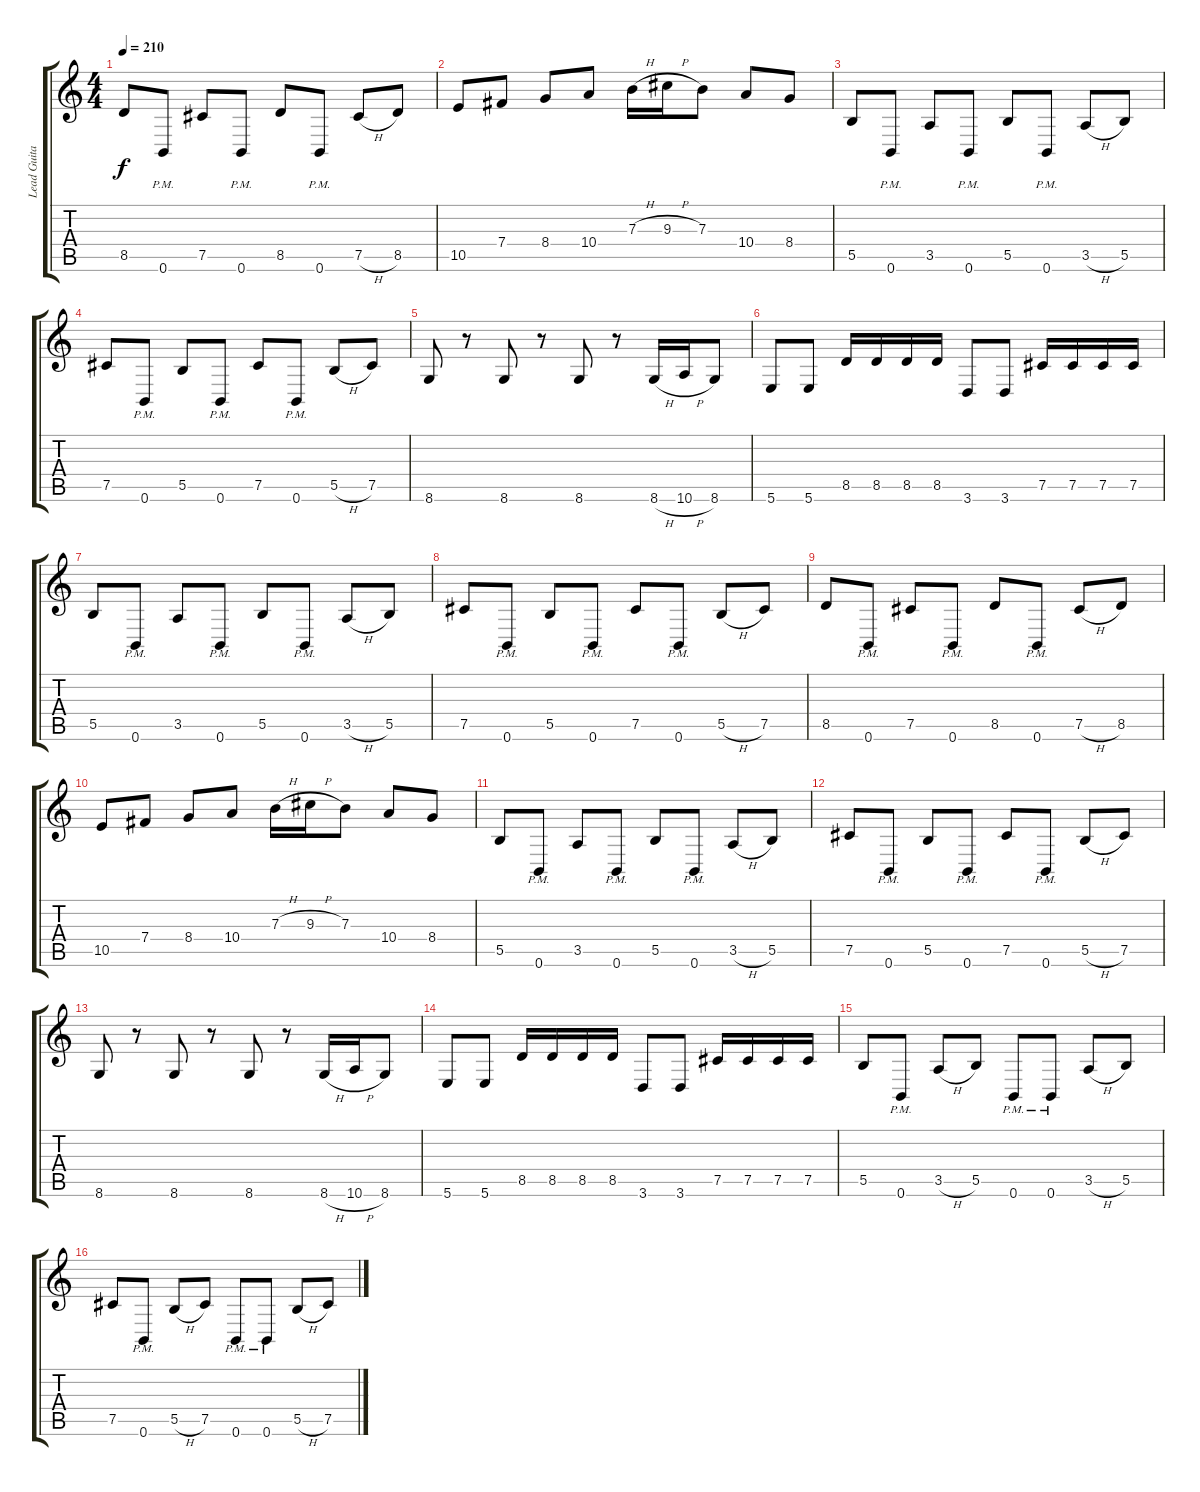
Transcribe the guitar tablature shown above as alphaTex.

\track ("Lead Guitar - Kevin" "Lead Guita") {instrument distortionguitar}
\staff {score tabs}
\tuning (Db4 Ab3 E3 B2 Gb2 B1) {hide}
\ts (4 4)
\tempo 210
\clef g2
\ks c
8.5.8{dy f} 0.6{pm}.8 7.5.8 0.6{pm}.8 8.5.8 0.6{pm}.8 7.5{h}.8 8.5.8 |
10.5.8 7.4.8 8.4.8 10.4.8 7.3{h}.16 9.3{h}.16 7.3.8 10.4.8 8.4.8 |
5.5.8 0.6{pm}.8 3.5.8 0.6{pm}.8 5.5.8 0.6{pm}.8 3.5{h}.8 5.5.8 |
7.5.8 0.6{pm}.8 5.5.8 0.6{pm}.8 7.5.8 0.6{pm}.8 5.5{h}.8 7.5.8 |
8.6.8 r.8 8.6.8 r.8 8.6.8 r.8 8.6{h}.16 10.6{h}.16 8.6.8 |
5.6.8 5.6.8 8.5.16 8.5.16 8.5.16 8.5.16 3.6.8 3.6.8 7.5.16 7.5.16 7.5.16 7.5.16 |
5.5.8 0.6{pm}.8 3.5.8 0.6{pm}.8 5.5.8 0.6{pm}.8 3.5{h}.8 5.5.8 |
7.5.8 0.6{pm}.8 5.5.8 0.6{pm}.8 7.5.8 0.6{pm}.8 5.5{h}.8 7.5.8 |
8.5.8 0.6{pm}.8 7.5.8 0.6{pm}.8 8.5.8 0.6{pm}.8 7.5{h}.8 8.5.8 |
10.5.8 7.4.8 8.4.8 10.4.8 7.3{h}.16 9.3{h}.16 7.3.8 10.4.8 8.4.8 |
5.5.8 0.6{pm}.8 3.5.8 0.6{pm}.8 5.5.8 0.6{pm}.8 3.5{h}.8 5.5.8 |
7.5.8 0.6{pm}.8 5.5.8 0.6{pm}.8 7.5.8 0.6{pm}.8 5.5{h}.8 7.5.8 |
8.6.8 r.8 8.6.8 r.8 8.6.8 r.8 8.6{h}.16 10.6{h}.16 8.6.8 |
5.6.8 5.6.8 8.5.16 8.5.16 8.5.16 8.5.16 3.6.8 3.6.8 7.5.16 7.5.16 7.5.16 7.5.16 |
5.5.8 0.6{pm}.8 3.5{h}.8 5.5.8 0.6{pm}.8 0.6{pm}.8 3.5{h}.8 5.5.8 |
7.5.8 0.6{pm}.8 5.5{h}.8 7.5.8 0.6{pm}.8 0.6{pm}.8 5.5{h}.8 7.5.8
